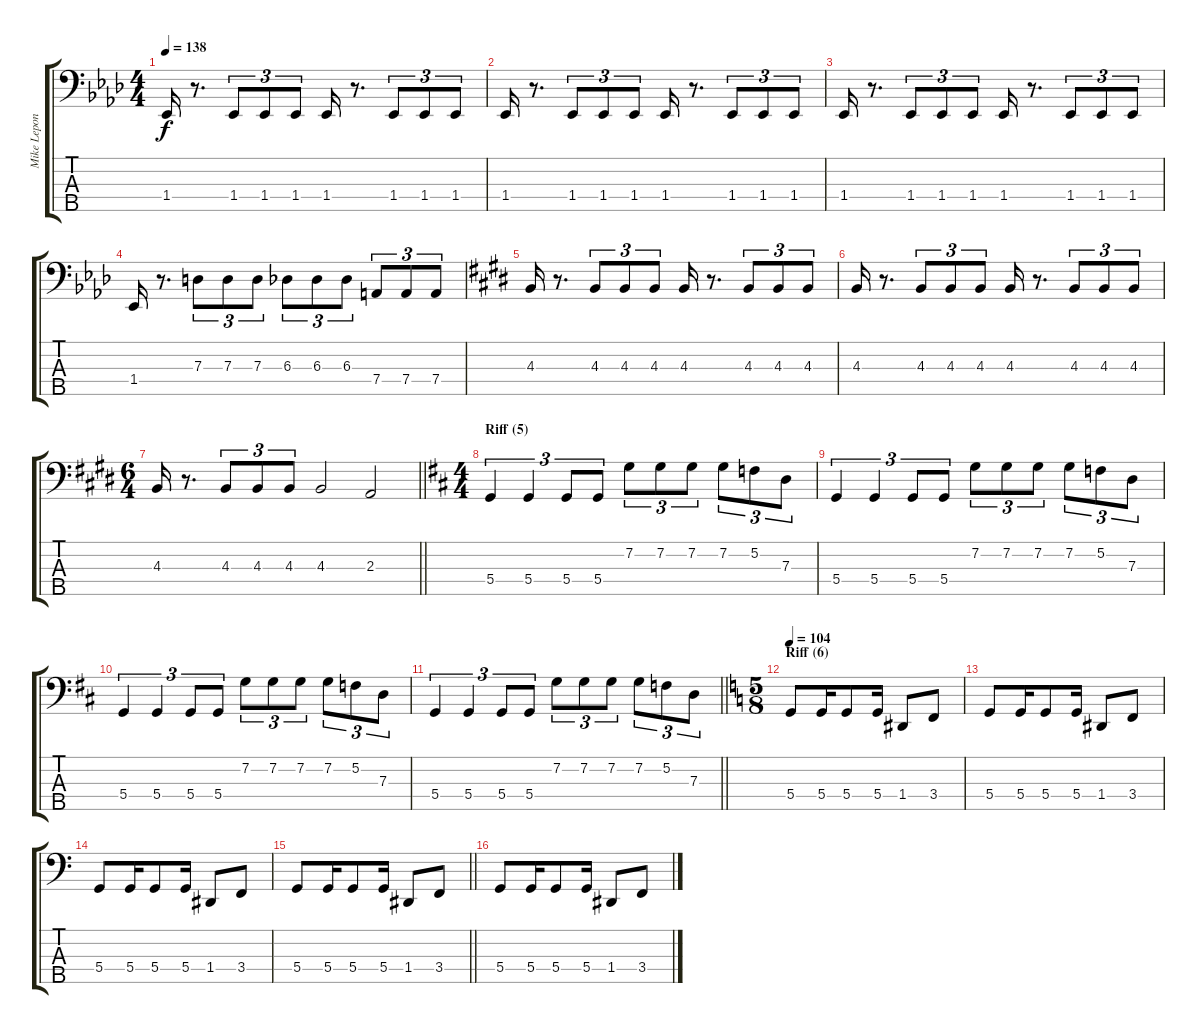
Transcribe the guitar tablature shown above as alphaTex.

\track ("Mike Lepond (bass)" "Mike Lepon") {instrument electricbassfinger}
\staff {score tabs}
\tuning (F2 C2 G1 D1 A0) {hide}
\ts (4 4)
\tempo 138
\clef f4
\ks fminor
1.4.16{dy f} r.8{d} 1.4.8{tu (3 2)} 1.4.8{tu (3 2)} 1.4.8{tu (3 2)} 1.4.16 r.8{d} 1.4.8{tu (3 2)} 1.4.8{tu (3 2)} 1.4.8{tu (3 2)} |
1.4.16{volume 14 balance 8} r.8{d} 1.4.8{tu (3 2)} 1.4.8{tu (3 2)} 1.4.8{tu (3 2)} 1.4.16 r.8{d} 1.4.8{tu (3 2)} 1.4.8{tu (3 2)} 1.4.8{tu (3 2)} |
1.4.16 r.8{d} 1.4.8{tu (3 2)} 1.4.8{tu (3 2)} 1.4.8{tu (3 2)} 1.4.16 r.8{d} 1.4.8{tu (3 2)} 1.4.8{tu (3 2)} 1.4.8{tu (3 2)} |
1.4.16 r.8{d} 7.3.8{tu (3 2)} 7.3.8{tu (3 2)} 7.3.8{tu (3 2)} 6.3.8{tu (3 2)} 6.3.8{tu (3 2)} 6.3.8{tu (3 2)} 7.4.8{tu (3 2)} 7.4.8{tu (3 2)} 7.4.8{tu (3 2)} |
\ks c#minor
4.3.16 r.8{d} 4.3.8{tu (3 2)} 4.3.8{tu (3 2)} 4.3.8{tu (3 2)} 4.3.16 r.8{d} 4.3.8{tu (3 2)} 4.3.8{tu (3 2)} 4.3.8{tu (3 2)} |
4.3.16 r.8{d} 4.3.8{tu (3 2)} 4.3.8{tu (3 2)} 4.3.8{tu (3 2)} 4.3.16 r.8{d} 4.3.8{tu (3 2)} 4.3.8{tu (3 2)} 4.3.8{tu (3 2)} |
\ts (6 4)
\barLineRight lightlight
4.3.16 r.8{d} 4.3.8{tu (3 2)} 4.3.8{tu (3 2)} 4.3.8{tu (3 2)} 4.3.2 2.3.2 |
\ts (4 4)
\section ("" "Riff (5)")
\ks bminor
5.4.4{tu (3 2)} 5.4.4{tu (3 2)} 5.4.8{tu (3 2)} 5.4.8{tu (3 2)} 7.2.8{tu (3 2)} 7.2.8{tu (3 2)} 7.2.8{tu (3 2)} 7.2.8{tu (3 2)} 5.2.8{tu (3 2)} 7.3.8{tu (3 2)} |
5.4.4{tu (3 2)} 5.4.4{tu (3 2)} 5.4.8{tu (3 2)} 5.4.8{tu (3 2)} 7.2.8{tu (3 2)} 7.2.8{tu (3 2)} 7.2.8{tu (3 2)} 7.2.8{tu (3 2)} 5.2.8{tu (3 2)} 7.3.8{tu (3 2)} |
5.4.4{tu (3 2)} 5.4.4{tu (3 2)} 5.4.8{tu (3 2)} 5.4.8{tu (3 2)} 7.2.8{tu (3 2)} 7.2.8{tu (3 2)} 7.2.8{tu (3 2)} 7.2.8{tu (3 2)} 5.2.8{tu (3 2)} 7.3.8{tu (3 2)} |
\barLineRight lightlight
5.4.4{tu (3 2)} 5.4.4{tu (3 2)} 5.4.8{tu (3 2)} 5.4.8{tu (3 2)} 7.2.8{tu (3 2)} 7.2.8{tu (3 2)} 7.2.8{tu (3 2)} 7.2.8{tu (3 2)} 5.2.8{tu (3 2)} 7.3.8{tu (3 2)} |
\ts (5 8)
\section ("" "Riff (6)")
\tempo 104
\ks aminor
5.4.8 5.4.16 5.4.8 5.4.16 1.4.8 3.4.8 |
5.4.8 5.4.16 5.4.8 5.4.16 1.4.8 3.4.8 |
5.4.8 5.4.16 5.4.8 5.4.16 1.4.8 3.4.8 |
\barLineRight lightlight
5.4.8 5.4.16 5.4.8 5.4.16 1.4.8 3.4.8 |
5.4.8 5.4.16 5.4.8 5.4.16 1.4.8 3.4.8
